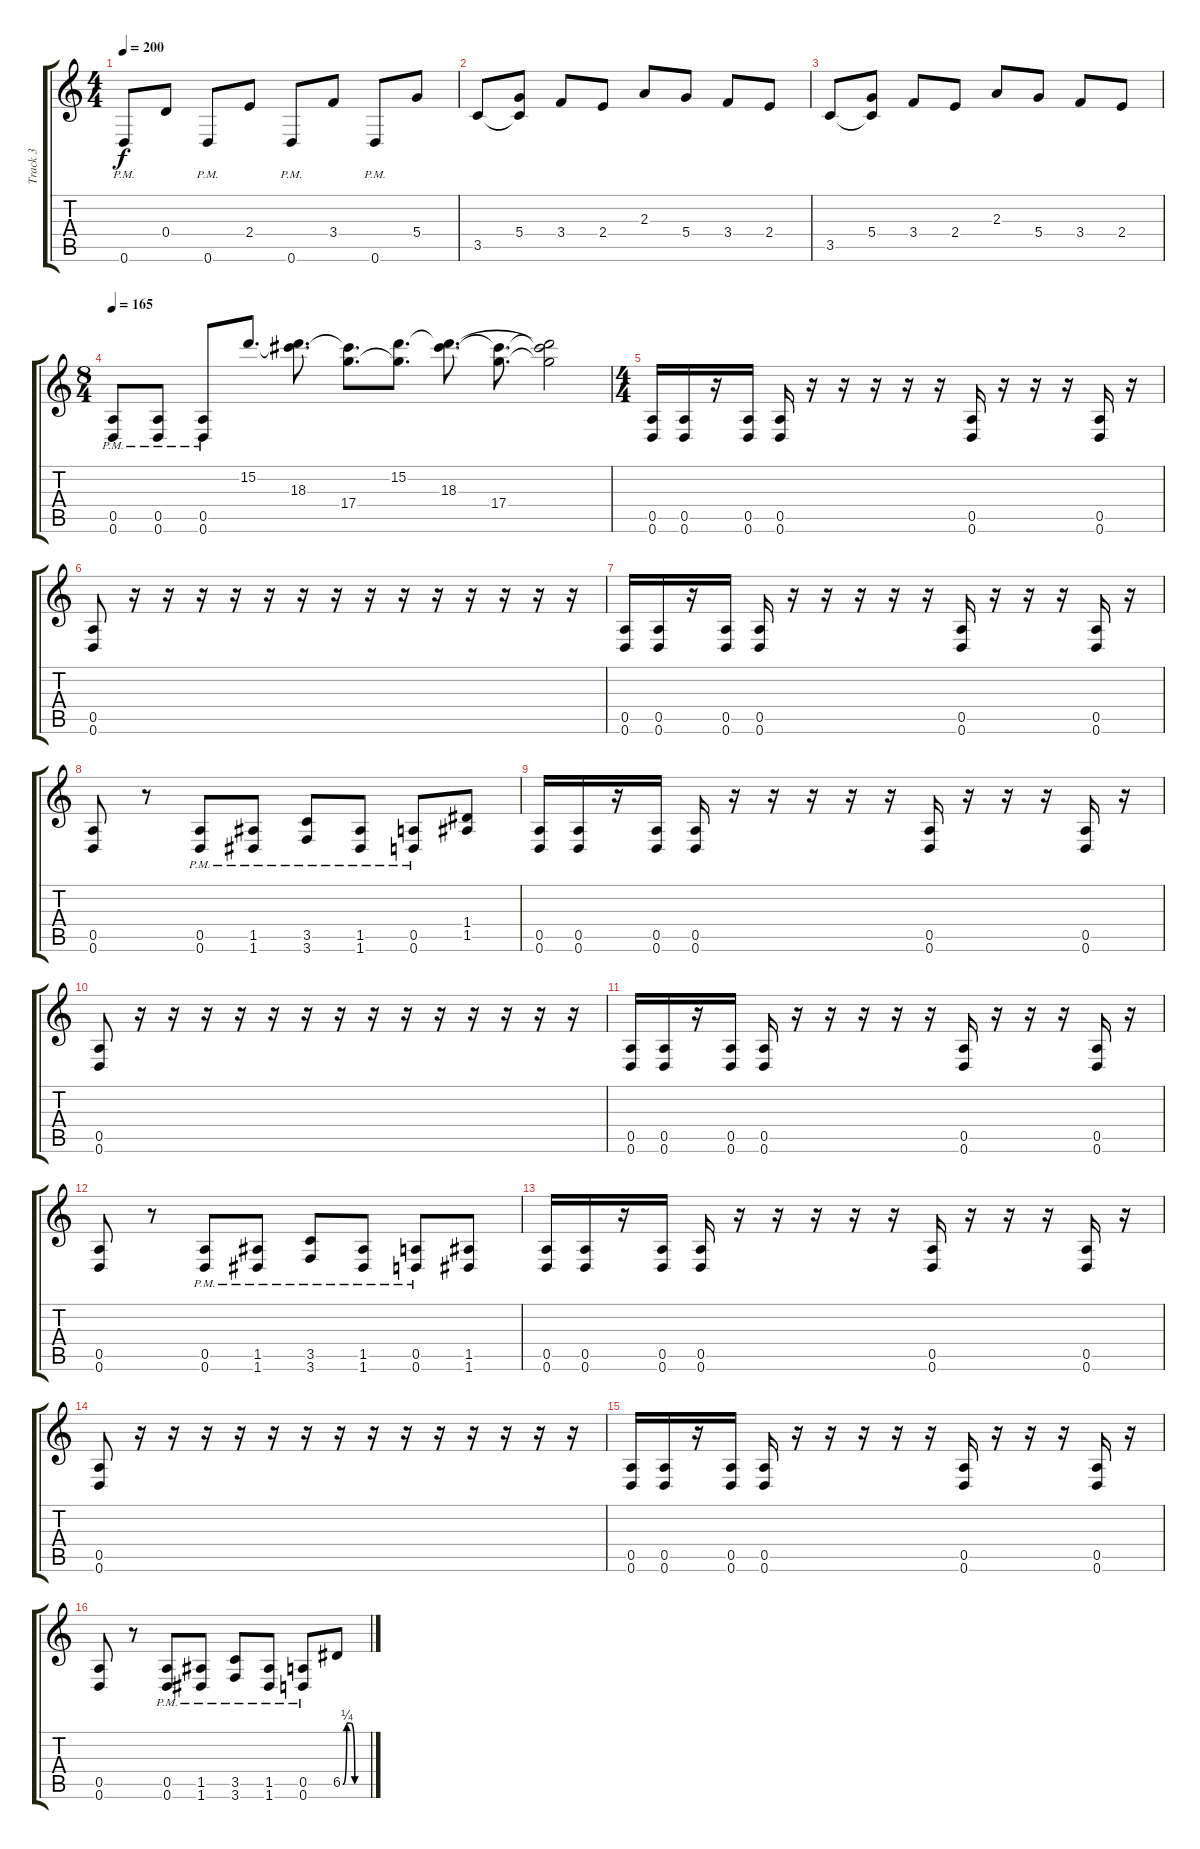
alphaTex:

\track ("Track 3" "Track 3") {instrument overdrivenguitar}
\staff {score tabs}
\tuning (E4 B3 G3 D3 A2 D2) {hide}
\ts (4 4)
\tempo 200
\clef g2
\ks c
0.6{pm}.8{dy f} 0.4.8 0.6{pm}.8 2.4.8 0.6{pm}.8 3.4.8 0.6{pm}.8 5.4.8 |
3.5.8 (5.4 3.5{t}).8 3.4.8 2.4.8 2.3.8 5.4.8 3.4.8 2.4.8 |
3.5.8 (5.4 3.5{t}).8 3.4.8 2.4.8 2.3.8 5.4.8 3.4.8 2.4.8 |
\ts (8 4)
\tempo 165
(0.5{pm} 0.6{pm}).8 (0.5{pm} 0.6{pm}).8 (0.5{pm} 0.6{pm}).8 15.2.8{d} (15.2{t} 18.3).8{d} (18.3{t} 17.4).8{d} (15.2 17.4{t}).8{d} (15.2{t} 18.3).8{d} (18.3{t} 17.4).8{d} (15.2{t} 18.3{t} 17.4{t}).2 |
\ts (4 4)
(0.5 0.6).16 (0.5 0.6).16 r.16 (0.5 0.6).16 (0.5 0.6).16 r.16 r.16 r.16 r.16 r.16 (0.5 0.6).16 r.16 r.16 r.16 (0.5 0.6).16 r.16 |
(0.5 0.6).8 r.16 r.16 r.16 r.16 r.16 r.16 r.16 r.16 r.16 r.16 r.16 r.16 r.16 r.16 |
(0.5 0.6).16 (0.5 0.6).16 r.16 (0.5 0.6).16 (0.5 0.6).16 r.16 r.16 r.16 r.16 r.16 (0.5 0.6).16 r.16 r.16 r.16 (0.5 0.6).16 r.16 |
(0.5 0.6).8 r.8 (0.5{pm} 0.6{pm}).8 (1.5{pm} 1.6{pm}).8 (3.5{pm} 3.6{pm}).8 (1.5{pm} 1.6{pm}).8 (0.5{pm} 0.6{pm}).8 (1.4 1.5).8 |
(0.5 0.6).16 (0.5 0.6).16 r.16 (0.5 0.6).16 (0.5 0.6).16 r.16 r.16 r.16 r.16 r.16 (0.5 0.6).16 r.16 r.16 r.16 (0.5 0.6).16 r.16 |
(0.5 0.6).8 r.16 r.16 r.16 r.16 r.16 r.16 r.16 r.16 r.16 r.16 r.16 r.16 r.16 r.16 |
(0.5 0.6).16 (0.5 0.6).16 r.16 (0.5 0.6).16 (0.5 0.6).16 r.16 r.16 r.16 r.16 r.16 (0.5 0.6).16 r.16 r.16 r.16 (0.5 0.6).16 r.16 |
(0.5 0.6).8 r.8 (0.5{pm} 0.6{pm}).8 (1.5{pm} 1.6{pm}).8 (3.5{pm} 3.6{pm}).8 (1.5{pm} 1.6{pm}).8 (0.5{pm} 0.6{pm}).8 (1.5 1.6).8 |
(0.5 0.6).16 (0.5 0.6).16 r.16 (0.5 0.6).16 (0.5 0.6).16 r.16 r.16 r.16 r.16 r.16 (0.5 0.6).16 r.16 r.16 r.16 (0.5 0.6).16 r.16 |
(0.5 0.6).8 r.16 r.16 r.16 r.16 r.16 r.16 r.16 r.16 r.16 r.16 r.16 r.16 r.16 r.16 |
(0.5 0.6).16 (0.5 0.6).16 r.16 (0.5 0.6).16 (0.5 0.6).16 r.16 r.16 r.16 r.16 r.16 (0.5 0.6).16 r.16 r.16 r.16 (0.5 0.6).16 r.16 |
(0.5 0.6).8 r.8 (0.5{pm} 0.6{pm}).8 (1.5{pm} 1.6{pm}).8 (3.5{pm} 3.6{pm}).8 (1.5{pm} 1.6{pm}).8 (0.5{pm} 0.6{pm}).8 6.5{be (custom 0 0 10 1 20 1 30 0 60 0)}.8
